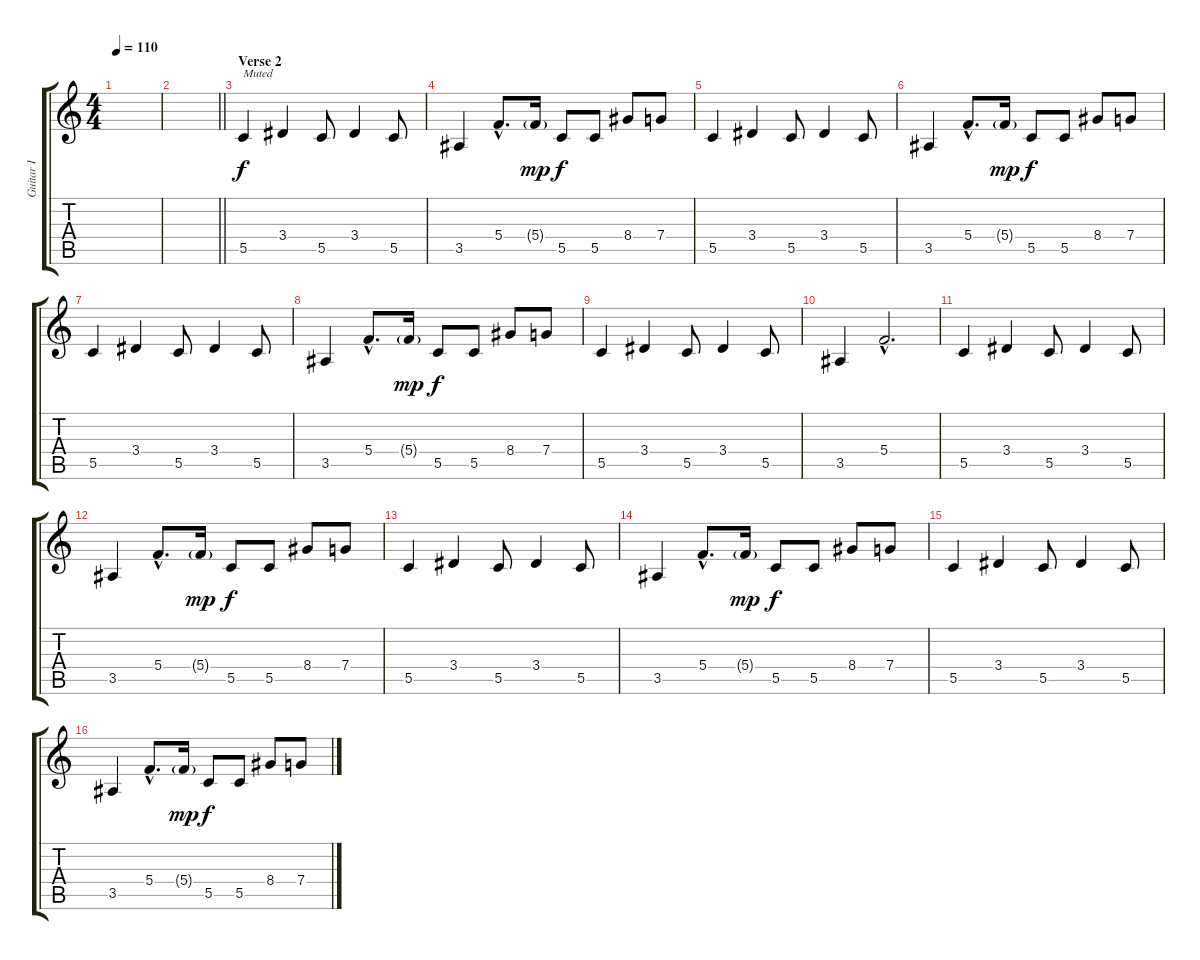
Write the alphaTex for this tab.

\track ("Guitar I" "Guitar I") {instrument distortionguitar}
\staff {score tabs}
\tuning (D4 A3 F3 C3 G2 C2) {hide}
\ts (4 4)
\tempo 110
\clef g2
\ks c
|
\barLineRight lightlight
|
\section ("" "Verse 2")
5.5.4{txt "Muted" volume 10 instrument electricguitarmuted} 3.4.4 5.5.8 3.4.4 5.5.8 |
3.5.4 5.4{hac}.8{d} 5.4{g}.16{dy mp} 5.5.8{dy f} 5.5.8 8.4.8 7.4.8 |
5.5.4 3.4.4 5.5.8 3.4.4 5.5.8 |
3.5.4 5.4{hac}.8{d} 5.4{g}.16{dy mp} 5.5.8{dy f} 5.5.8 8.4.8 7.4.8 |
5.5.4 3.4.4 5.5.8 3.4.4 5.5.8 |
3.5.4 5.4{hac}.8{d} 5.4{g}.16{dy mp} 5.5.8{dy f} 5.5.8 8.4.8 7.4.8 |
5.5.4 3.4.4 5.5.8 3.4.4 5.5.8 |
3.5.4 5.4{hac}.2{d} |
5.5.4 3.4.4 5.5.8 3.4.4 5.5.8 |
3.5.4 5.4{hac}.8{d} 5.4{g}.16{dy mp} 5.5.8{dy f} 5.5.8 8.4.8 7.4.8 |
5.5.4 3.4.4 5.5.8 3.4.4 5.5.8 |
3.5.4 5.4{hac}.8{d} 5.4{g}.16{dy mp} 5.5.8{dy f} 5.5.8 8.4.8 7.4.8 |
5.5.4 3.4.4 5.5.8 3.4.4 5.5.8 |
3.5.4 5.4{hac}.8{d} 5.4{g}.16{dy mp} 5.5.8{dy f} 5.5.8 8.4.8 7.4.8
